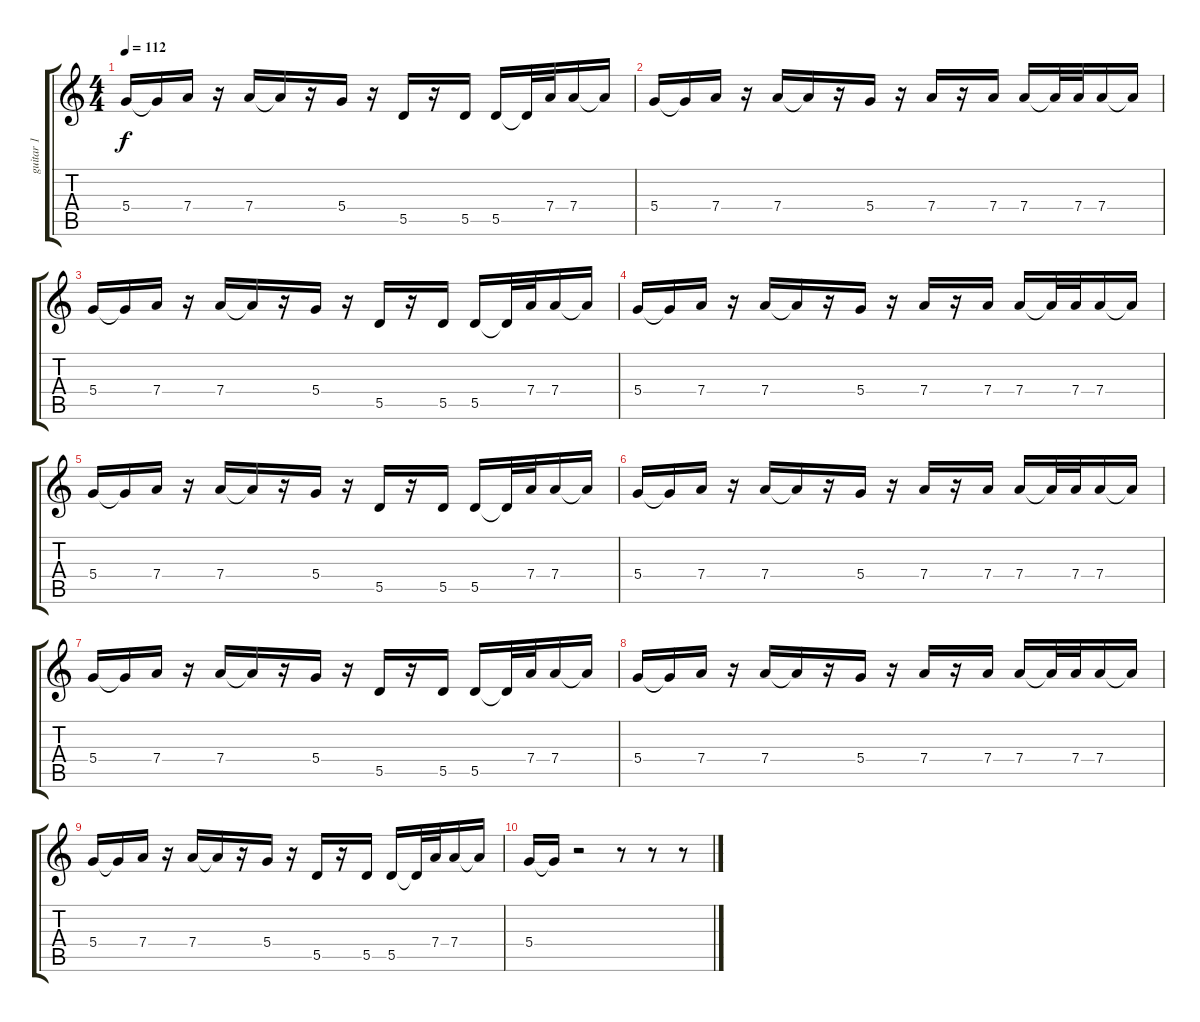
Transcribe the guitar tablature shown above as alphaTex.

\track ("guitar 1" "guitar 1") {instrument electricguitarmuted}
\staff {score tabs}
\tuning (E4 B3 G3 D3 A2 E2) {hide}
\ts (4 4)
\tempo 112
\clef g2
\ks c
5.4.16{dy f} 5.4{t}.16 7.4.16 r.16 7.4.16 7.4{t}.16 r.16 5.4.16 r.16 5.5.16 r.16 5.5.16 5.5.16 5.5{t}.32 7.4.32 7.4.16 7.4{t}.16 |
5.4.16 5.4{t}.16 7.4.16 r.16 7.4.16 7.4{t}.16 r.16 5.4.16 r.16 7.4.16 r.16 7.4.16 7.4.16 7.4{t}.32 7.4.32 7.4.16 7.4{t}.16 |
5.4.16 5.4{t}.16 7.4.16 r.16 7.4.16 7.4{t}.16 r.16 5.4.16 r.16 5.5.16 r.16 5.5.16 5.5.16 5.5{t}.32 7.4.32 7.4.16 7.4{t}.16 |
5.4.16 5.4{t}.16 7.4.16 r.16 7.4.16 7.4{t}.16 r.16 5.4.16 r.16 7.4.16 r.16 7.4.16 7.4.16 7.4{t}.32 7.4.32 7.4.16 7.4{t}.16 |
5.4.16 5.4{t}.16 7.4.16 r.16 7.4.16 7.4{t}.16 r.16 5.4.16 r.16 5.5.16 r.16 5.5.16 5.5.16 5.5{t}.32 7.4.32 7.4.16 7.4{t}.16 |
5.4.16 5.4{t}.16 7.4.16 r.16 7.4.16 7.4{t}.16 r.16 5.4.16 r.16 7.4.16 r.16 7.4.16 7.4.16 7.4{t}.32 7.4.32 7.4.16 7.4{t}.16 |
5.4.16 5.4{t}.16 7.4.16 r.16 7.4.16 7.4{t}.16 r.16 5.4.16 r.16 5.5.16 r.16 5.5.16 5.5.16 5.5{t}.32 7.4.32 7.4.16 7.4{t}.16 |
5.4.16 5.4{t}.16 7.4.16 r.16 7.4.16 7.4{t}.16 r.16 5.4.16 r.16 7.4.16 r.16 7.4.16 7.4.16 7.4{t}.32 7.4.32 7.4.16 7.4{t}.16 |
5.4.16 5.4{t}.16 7.4.16 r.16 7.4.16 7.4{t}.16 r.16 5.4.16 r.16 5.5.16 r.16 5.5.16 5.5.16 5.5{t}.32 7.4.32 7.4.16 7.4{t}.16 |
5.4.16 5.4{t}.16 r.2 r.8 r.8 r.8
